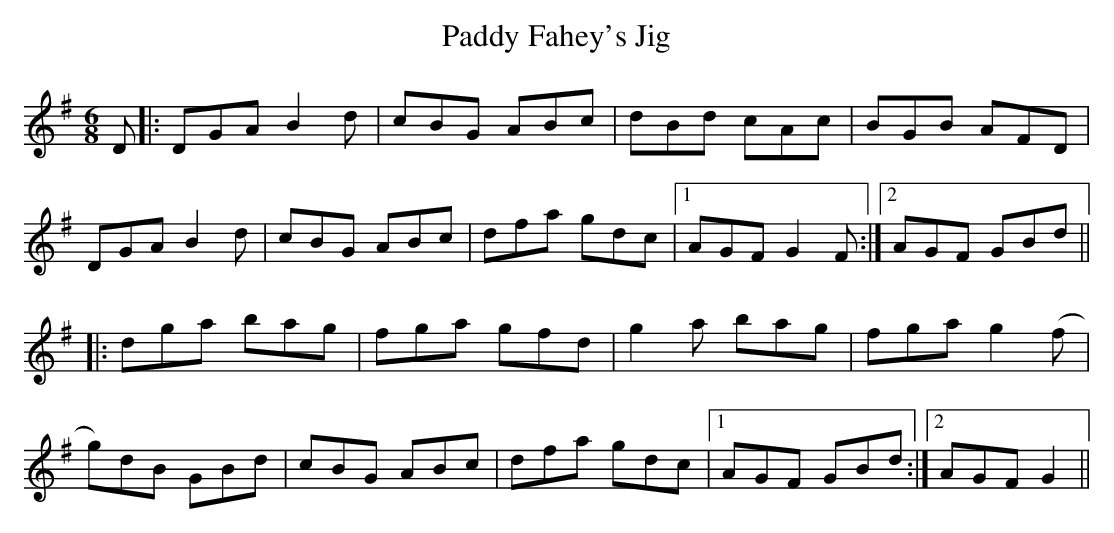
X:1
T:Paddy Fahey's Jig
M:6/8
L:1/8
K:Dmix
D|:DGA B2d|cBG ABc|dBd cAc|BGB AFD|
DGA B2d|cBG ABc|dfa gdc|1 AGF G2F:|2 AGF GBd||
|:dga bag|fga gfd|g2a bag|fga g2(f|
g)dB GBd|cBG ABc|dfa gdc|1 AGF GBd:|2 AGF G2||
